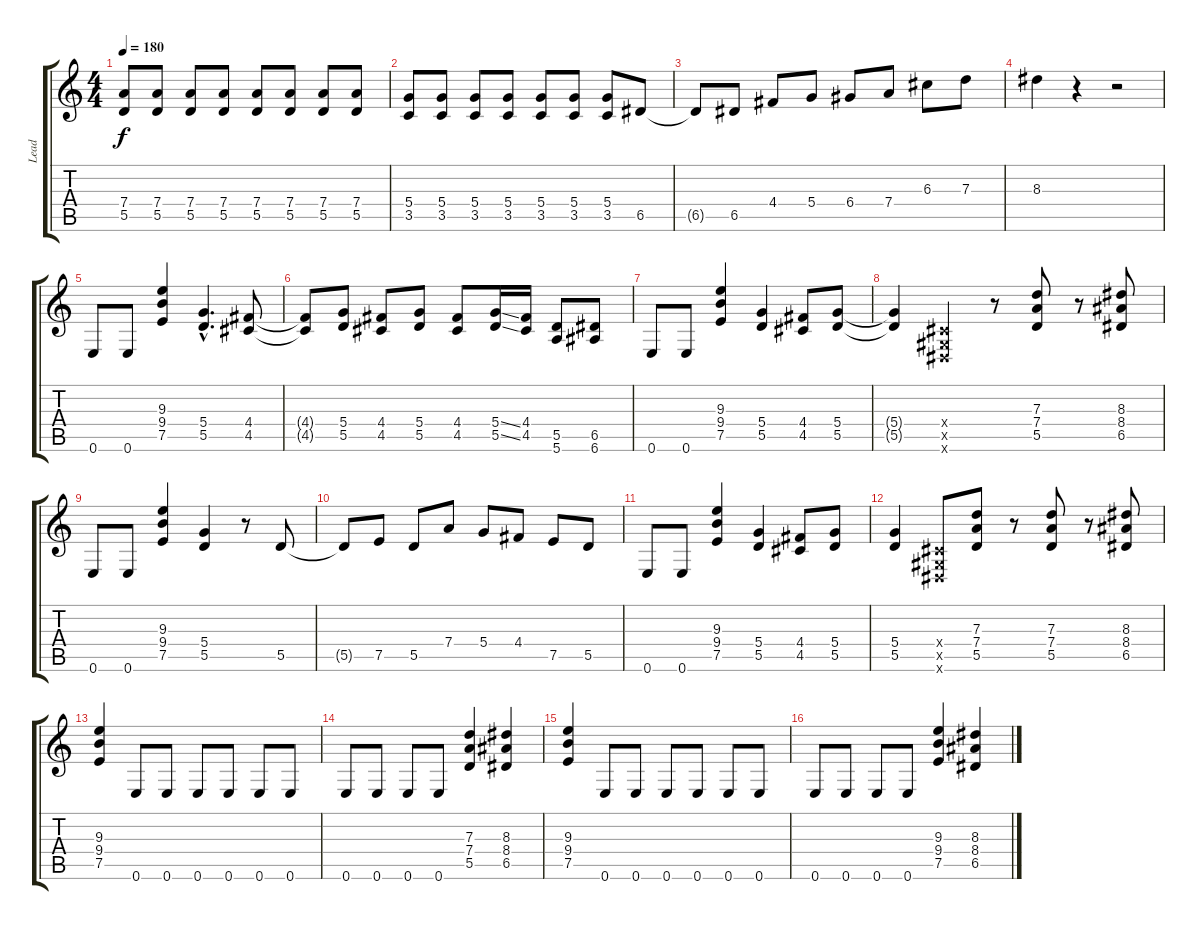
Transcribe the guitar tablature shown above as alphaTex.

\track ("Lead" "Lead") {instrument distortionguitar}
\staff {score tabs}
\tuning (E4 B3 G3 D3 A2 E2) {hide}
\ts (4 4)
\tempo 180
\clef g2
\ks c
(7.4 5.5).8{dy f} (7.4 5.5).8 (7.4 5.5).8 (7.4 5.5).8 (7.4 5.5).8 (7.4 5.5).8 (7.4 5.5).8 (7.4 5.5).8 |
(5.4 3.5).8 (5.4 3.5).8 (5.4 3.5).8 (5.4 3.5).8 (5.4 3.5).8 (5.4 3.5).8 (5.4 3.5).8 6.5.8 |
6.5{t}.8 6.5.8 4.4.8 5.4.8 6.4.8 7.4.8 6.3.8 7.3.8 |
8.3.4 r.4 r.2 |
0.6.8 0.6.8 (9.3 9.4 7.5).4 (5.4{hac} 5.5{hac}).4{d} (4.4 4.5).8 |
(4.4{t} 4.5{t}).8 (5.4 5.5).8 (4.4 4.5).8 (5.4 5.5).8 (4.4 4.5).8 (5.4{ss} 5.5{ss}).16 (4.4 4.5).16 (5.5 5.6).8 (6.5 6.6).8 |
0.6.8 0.6.8 (9.3 9.4 7.5).4 (5.4 5.5).4 (4.4 4.5).8 (5.4 5.5).8 |
(5.4{t} 5.5{t}).4 (-1.4{x} -1.5{x} -1.6{x}).4 r.8 (7.3 7.4 5.5).8 r.8 (8.3 8.4 6.5).8 |
0.6.8 0.6.8 (9.3 9.4 7.5).4 (5.4 5.5).4 r.8 5.5.8 |
5.5{t}.8 7.5.8 5.5.8 7.4.8 5.4.8 4.4.8 7.5.8 5.5.8 |
0.6.8 0.6.8 (9.3 9.4 7.5).4 (5.4 5.5).4 (4.4 4.5).8 (5.4 5.5).8 |
(5.4 5.5).4 (-1.4{x} -1.5{x} -1.6{x}).8 (7.3 7.4 5.5).8 r.8 (7.3 7.4 5.5).8 r.8 (8.3 8.4 6.5).8 |
(9.3 9.4 7.5).4 0.6.8 0.6.8 0.6.8 0.6.8 0.6.8 0.6.8 |
0.6.8 0.6.8 0.6.8 0.6.8 (7.3 7.4 5.5).4 (8.3 8.4 6.5).4 |
(9.3 9.4 7.5).4 0.6.8 0.6.8 0.6.8 0.6.8 0.6.8 0.6.8 |
0.6.8 0.6.8 0.6.8 0.6.8 (9.3 9.4 7.5).4 (8.3 8.4 6.5).4
